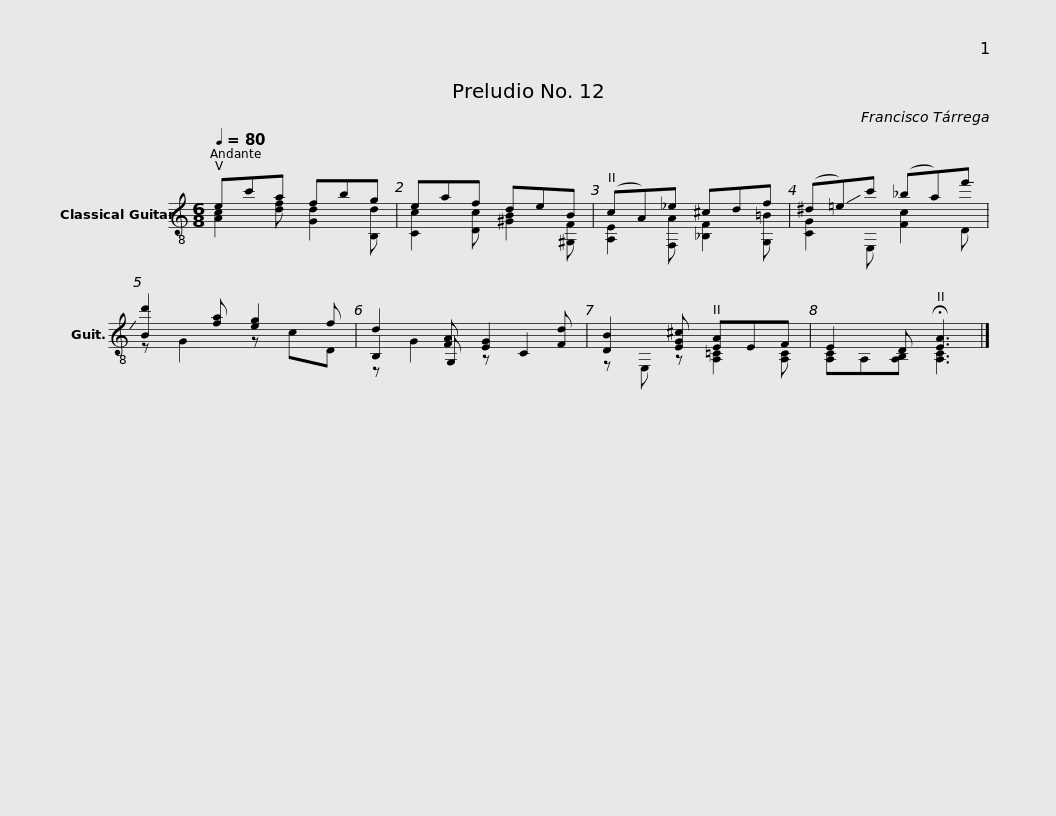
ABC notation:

X:1
%%score ( 1 2 3 )
L:1/8
Q:1/4=80
M:6/8
I:linebreak $
K:C
V:1 treble-8
V:2 treble-8
V:3 treble-8
V:1
 ec'a fbg | eaf deB |$ (cA)_e ^cdf | (^d!-(!=e)!-)!c' (_ba)!-(!f' |$ !-)![Bd']2 [fa] [eg]2 f | %5
 d2 [FA] [EG]2 [Fd] |$ [DB]2 [EG^c] [EA]EF | E2 D !fermata![EA]3 |] %8
V:2
 [Ac]2 [df] [Gd]2 [B,d] | [Cc]2 [Dc] [^GB]2 [^G,F] |$ [A,E]2 [F,A] [_B,F]2 [G,=B] | [CG]2 E, [Fc]2 D |$ z G2 z cD | %5
 B,2 G, z C2 |$ z E, z [A,=C]2 [A,C] | [A,C]A,[A,B,] [A,C]3 |] %8
V:3
 x6 | x6 |$ x6 | x6 |$ x6 | %5
 z G2 x3 |$ x6 | x6 |] %8
